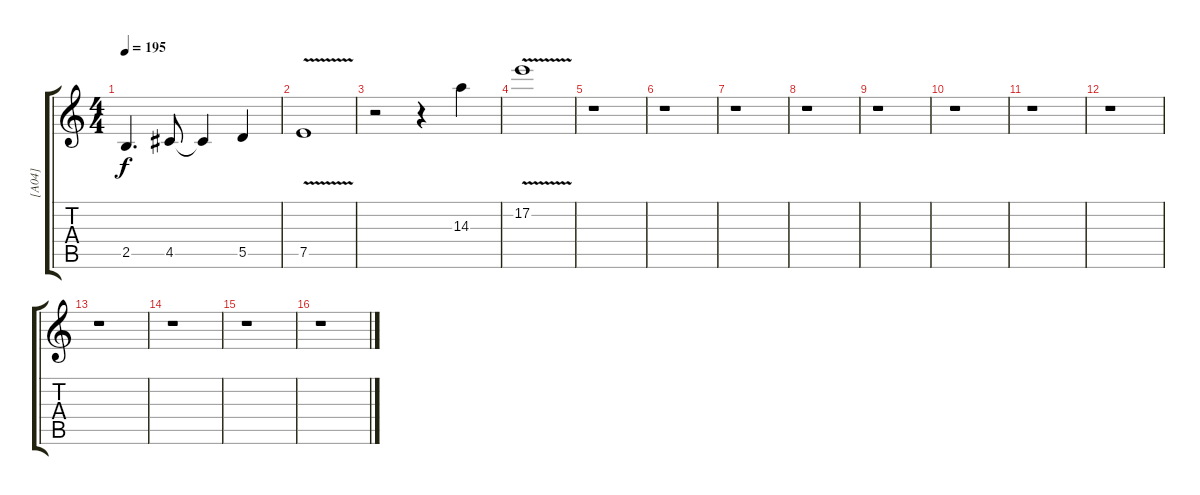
\track ("[A04]" "[A04]") {instrument overdrivenguitar}
\staff {score tabs}
\tuning (E4 B3 G3 D3 A2 E2) {hide}
\ts (4 4)
\tempo 195
\clef g2
\ks c
2.5.4{d dy f} 4.5.8 4.5{t}.4 5.5.4 |
7.5{v}.1 |
r.2 r.4 14.3.4 |
17.2{v}.1 |
r.1 |
r.1 |
r.1 |
r.1 |
r.1 |
r.1 |
r.1 |
r.1 |
r.1 |
r.1 |
r.1 |
r.1
